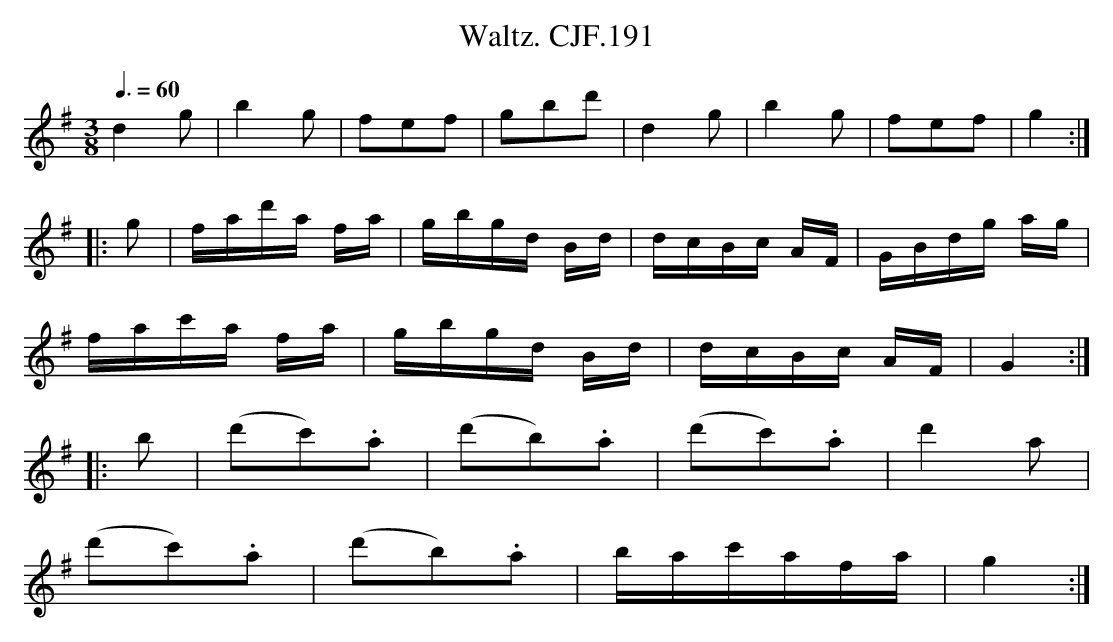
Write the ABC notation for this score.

X:1
T:Waltz. CJF.191
M:3/8
L:1/16
Q:3/8=60
K:G
d4g2|b4g2|f2e2f2|g2b2d'2|\
d4g2|b4g2|f2e2f2|g4:|
|:g2|fad'a fa|gbgd Bd|dcBc AF|GBdg ag|
fac'a fa|gbgd Bd|dcBc AF|G4:|
|:b2|(d'2c'2).a2|(d'2b2).a2|(d'2c'2).a2|d'4a2|
(d'2c'2).a2|(d'2b2).a2|bac'afa|g4:|
